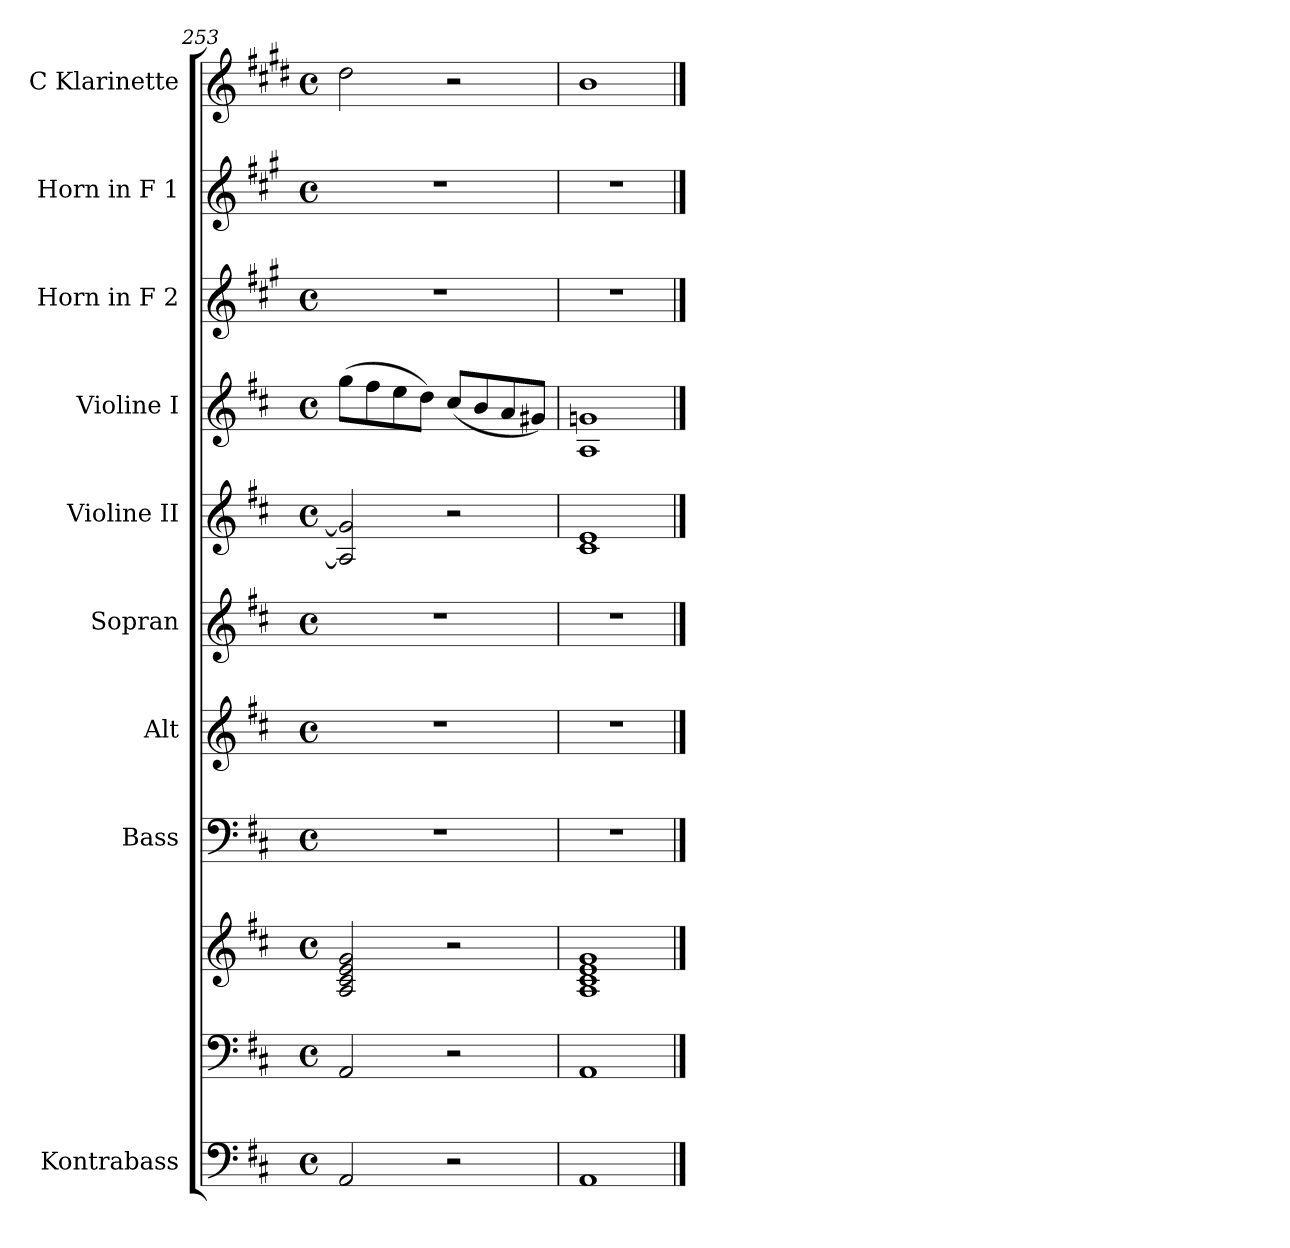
**kern	**kern	**kern	**kern	**kern	**kern	**kern	**kern	**kern	**kern	**kern
*part10	*part9	*part9	*part8	*part7	*part6	*part5	*part4	*part3	*part2	*part1
*staff11	*staff10	*staff9	*staff8	*staff7	*staff6	*staff5	*staff4	*staff3	*staff2	*staff1
*I"Kontrabass	*	*	*I"Bass	*I"Alt	*I"Sopran	*I"Violine II	*I"Violine I	*I"Horn in F 2	*I"Horn in F 1	*I"C Klarinette
*I'Kb.	*	*	*I'B.	*I'A.	*I'S.	*I'Vl. II	*I'Vl. I	*	*	*I'Kl.
*clefF4	*clefF4	*clefG2	*clefF4	*clefG2	*clefG2	*clefG2	*clefG2	*clefG2	*clefG2	*clefG2
*ITrd7c12	*	*	*	*	*	*	*	*ITrd4c7	*ITrd4c7	*ITrd1c2
*k[f#c#]	*k[f#c#]	*k[f#c#]	*k[f#c#]	*k[f#c#]	*k[f#c#]	*k[f#c#]	*k[f#c#]	*k[f#c#]	*k[f#c#]	*k[f#c#]
*D:	*D:	*D:	*D:	*D:	*D:	*D:	*D:	*D:	*D:	*D:
*M4/4	*M4/4	*M4/4	*M4/4	*M4/4	*M4/4	*M4/4	*M4/4	*M4/4	*M4/4	*M4/4
*met(c)	*met(c)	*met(c)	*met(c)	*met(c)	*met(c)	*met(c)	*met(c)	*met(c)	*met(c)	*met(c)
=253	=253	=253	=253	=253	=253	=253	=253	=253	=253	=253
2AAA/	2AA/	2A/ 2c#/ 2e/ 2g/	1r	1r	1r	2A/] 2g/]	(>8gg\L	1r	1r	2cc#\
.	.	.	.	.	.	.	8ff#\	.	.	.
.	.	.	.	.	.	.	8ee\	.	.	.
.	.	.	.	.	.	.	8dd\J)	.	.	.
2r	2r	2r	.	.	.	2r	(<8cc#/L	.	.	2r
.	.	.	.	.	.	.	8b/	.	.	.
.	.	.	.	.	.	.	8a/	.	.	.
.	.	.	.	.	.	.	8g#X/J)	.	.	.
=254	=254	=254	=254	=254	=254	=254	=254	=254	=254	=254
1AAA	1AA	1A 1c# 1e 1g	1r	1r	1r	1c# 1e	1A 1gn	1r	1r	1a
==	==	==	==	==	==	==	==	==	==	==
*-	*-	*-	*-	*-	*-	*-	*-	*-	*-	*-
